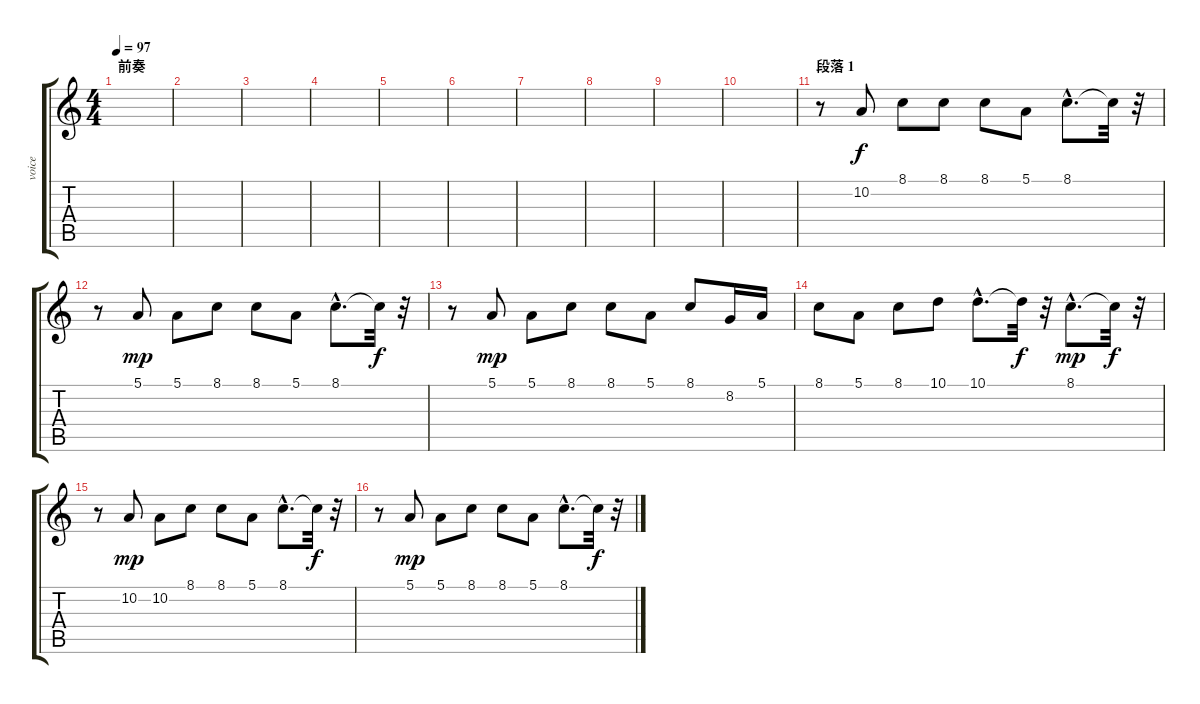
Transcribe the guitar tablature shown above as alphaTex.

\track ("voice" "voice") {instrument flute}
\staff {score tabs}
\tuning (E4 B3 G3 D3 A2 E2) {hide}
\ts (4 4)
\section ("" "前奏")
\tempo 97
\clef g2
\ks c
|
|
|
|
|
|
|
|
|
|
\section ("" "段落 1")
r.8 10.2.8 8.1.8 8.1.8 8.1.8 5.1.8 8.1{hac}.8{d} 8.1{t}.32{dy f} r.32 |
r.8 5.1.8{dy mp} 5.1.8 8.1.8 8.1.8 5.1.8 8.1{hac}.8{d} 8.1{t}.32{dy f} r.32 |
r.8 5.1.8{dy mp} 5.1.8 8.1.8 8.1.8 5.1.8 8.1.8 8.2.16 5.1.16 |
8.1.8 5.1.8 8.1.8 10.1.8 10.1{hac}.8{d} 10.1{t}.32{dy f} r.32 8.1{hac}.8{d dy mp} 8.1{t}.32{dy f} r.32 |
r.8 10.2.8{dy mp} 10.2.8 8.1.8 8.1.8 5.1.8 8.1{hac}.8{d} 8.1{t}.32{dy f} r.32 |
r.8 5.1.8{dy mp} 5.1.8 8.1.8 8.1.8 5.1.8 8.1{hac}.8{d} 8.1{t}.32{dy f} r.32
